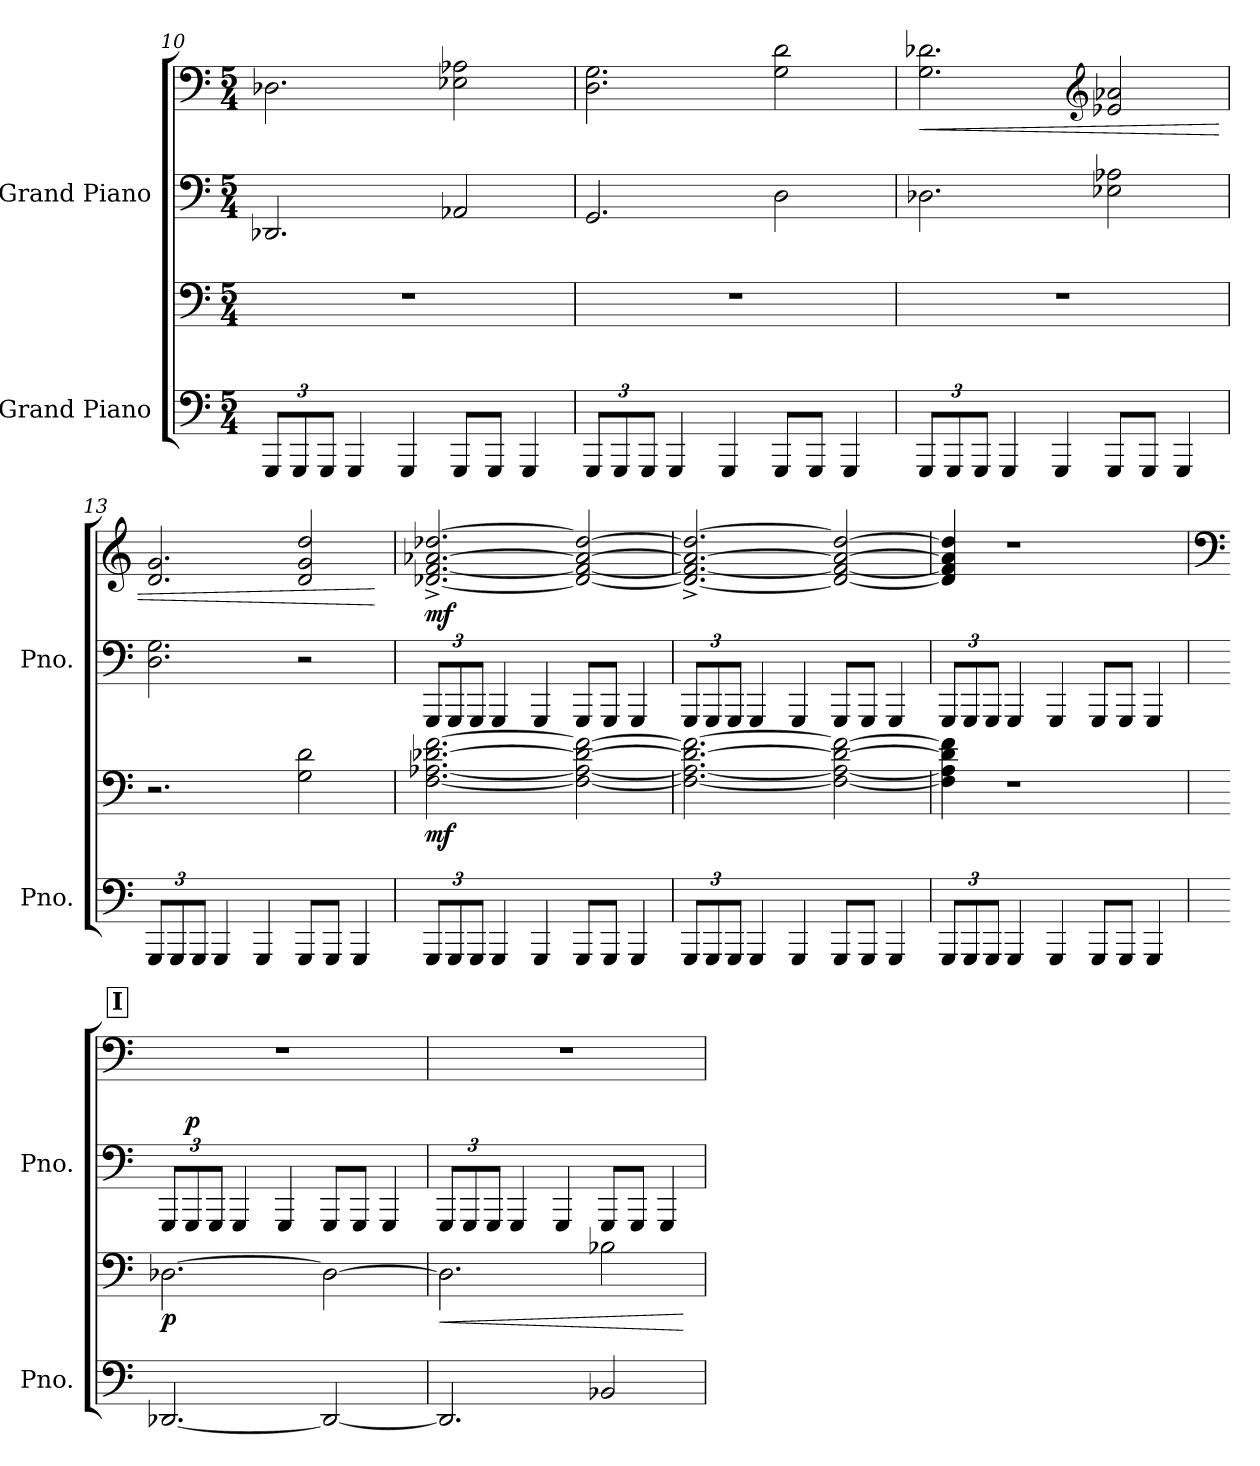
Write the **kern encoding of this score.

**kern	**kern	**dynam	**kern	**kern	**dynam
*part2	*part2	*part2	*part1	*part1	*part1
*staff4	*staff3	*staff3/4	*staff2	*staff1	*staff1/2
*I"Grand Piano	*	*	*I"Grand Piano	*	*
*I'Pno.	*	*	*I'Pno.	*	*
!!LO:LB:g=z
*clefF4	*clefF4	*	*clefF4	*clefF4	*
*k[]	*k[]	*	*k[]	*k[]	*
*M5/4	*M5/4	*	*M5/4	*M5/4	*
*Xbrackettup	*	*	*	*	*
=10	=10	=10	=10	=10	=10
12GGG/L	4%5r	.	2.DD-X/	2.D-X\	.
12GGG/	.	.	.	.	.
12GGG/J	.	.	.	.	.
4GGG/	.	.	.	.	.
4GGG/	.	.	.	.	.
8GGG/L	.	.	2AA-X/	2E-X\ 2A-X\	.
8GGG/J	.	.	.	.	.
4GGG/	.	.	.	.	.
=11	=11	=11	=11	=11	=11
12GGG/L	4%5r	.	2.GG/	2.D\ 2.G\	.
12GGG/	.	.	.	.	.
12GGG/J	.	.	.	.	.
4GGG/	.	.	.	.	.
4GGG/	.	.	.	.	.
8GGG/L	.	.	2D\	2G\ 2d\	.
8GGG/J	.	.	.	.	.
4GGG/	.	.	.	.	.
=12	=12	=12	=12	=12	=12
!	!	!	!	!	!LO:HP:b
12GGG/L	4%5r	.	2.D-X\	2.G\ 2.d-X\	<
12GGG/	.	.	.	.	.
12GGG/J	.	.	.	.	.
4GGG/	.	.	.	.	.
4GGG/	.	.	.	.	.
*	*	*	*	*clefG2	*
8GGG/L	.	.	2E-X\ 2A-X\	2e-X/ 2a-X/	.
8GGG/J	.	.	.	.	.
4GGG/	.	.	.	.	.
=13	=13	=13	=13	=13	=13
12GGG/L	2.r	.	2.D\ 2.G\	2.d/ 2.g/	.
12GGG/	.	.	.	.	.
12GGG/J	.	.	.	.	.
4GGG/	.	.	.	.	.
4GGG/	.	.	.	.	.
8GGG/L	2G\ 2d\	.	2r	2d/ 2g/ 2dd/	.
8GGG/J	.	.	.	.	.
4GGG/	.	.	.	.	.
.	.	.	.	.	[
=14	=14	=14	=14	=14	=14
*	*	*	*Xbrackettup	*	*
!	!	!LO:DY:b	!	!	!LO:DY:b
12GGG/L	[2.F\ [2.A-X\ [2.d-X\ [2.f\	mf	12GGG/L	[2.d-X/^ [2.f/^ [2.a-X/^ [2.dd-X/^	mf
12GGG/	.	.	12GGG/	.	.
12GGG/J	.	.	12GGG/J	.	.
4GGG/	.	.	4GGG/	.	.
4GGG/	.	.	4GGG/	.	.
8GGG/L	2F\_ 2A-\_ 2d-\_ 2f\_	.	8GGG/L	2d-/_ 2f/_ 2a-/_ 2dd-/_	.
8GGG/J	.	.	8GGG/J	.	.
4GGG/	.	.	4GGG/	.	.
!!LO:LB:g=z
=15	=15	=15	=15	=15	=15
12GGG/L	2.F\_ 2.A-\_ 2.d-\_ 2.f\_	.	12GGG/L	2.d-/_^ 2.f/_^ 2.a-/_^ 2.dd-/_^	.
12GGG/	.	.	12GGG/	.	.
12GGG/J	.	.	12GGG/J	.	.
4GGG/	.	.	4GGG/	.	.
4GGG/	.	.	4GGG/	.	.
8GGG/L	2F\_ 2A-\_ 2d-\_ 2f\_	.	8GGG/L	2d-/_ 2f/_ 2a-/_ 2dd-/_	.
8GGG/J	.	.	8GGG/J	.	.
4GGG/	.	.	4GGG/	.	.
=16	=16	=16	=16	=16	=16
12GGG/L	4F\] 4A-\] 4d-\] 4f\]	.	12GGG/L	4d-/] 4f/] 4a-/] 4dd-/]	.
12GGG/	.	.	12GGG/	.	.
12GGG/J	.	.	12GGG/J	.	.
4GGG/	1r	.	4GGG/	1r	.
4GGG/	.	.	4GGG/	.	.
8GGG/L	.	.	8GGG/L	.	.
8GGG/J	.	.	8GGG/J	.	.
4GGG/	.	.	4GGG/	.	.
!!LO:REH:place=s1:a:B:fs=14:t=I
=17	=17	=17	=17	=17	=17
*	*	*	*	*clefF4	*
!	!	!LO:DY:b	!	!	!
[2.DD-X/	[2.D-X\	p	12GGG/L	4%5r	.
!	!	!	!	!	!LO:DY:a=2
.	.	.	12GGG/	.	p
.	.	.	12GGG/J	.	.
.	.	.	4GGG/	.	.
.	.	.	4GGG/	.	.
2DD-/_	2D-\_	.	8GGG/L	.	.
.	.	.	8GGG/J	.	.
.	.	.	4GGG/	.	.
=18	=18	=18	=18	=18	=18
!	!	!LO:HP:b	!	!	!
2.DD-/]	2.D-\]	<	12GGG/L	4%5r	.
.	.	.	12GGG/	.	.
.	.	.	12GGG/J	.	.
.	.	.	4GGG/	.	.
.	.	.	4GGG/	.	.
2BB-X/	2B-X\	.	8GGG/L	.	.
.	.	.	8GGG/J	.	.
.	.	.	4GGG/	.	.
.	.	[	.	.	.
=	=	=	=	=	=
*-	*-	*-	*-	*-	*-
